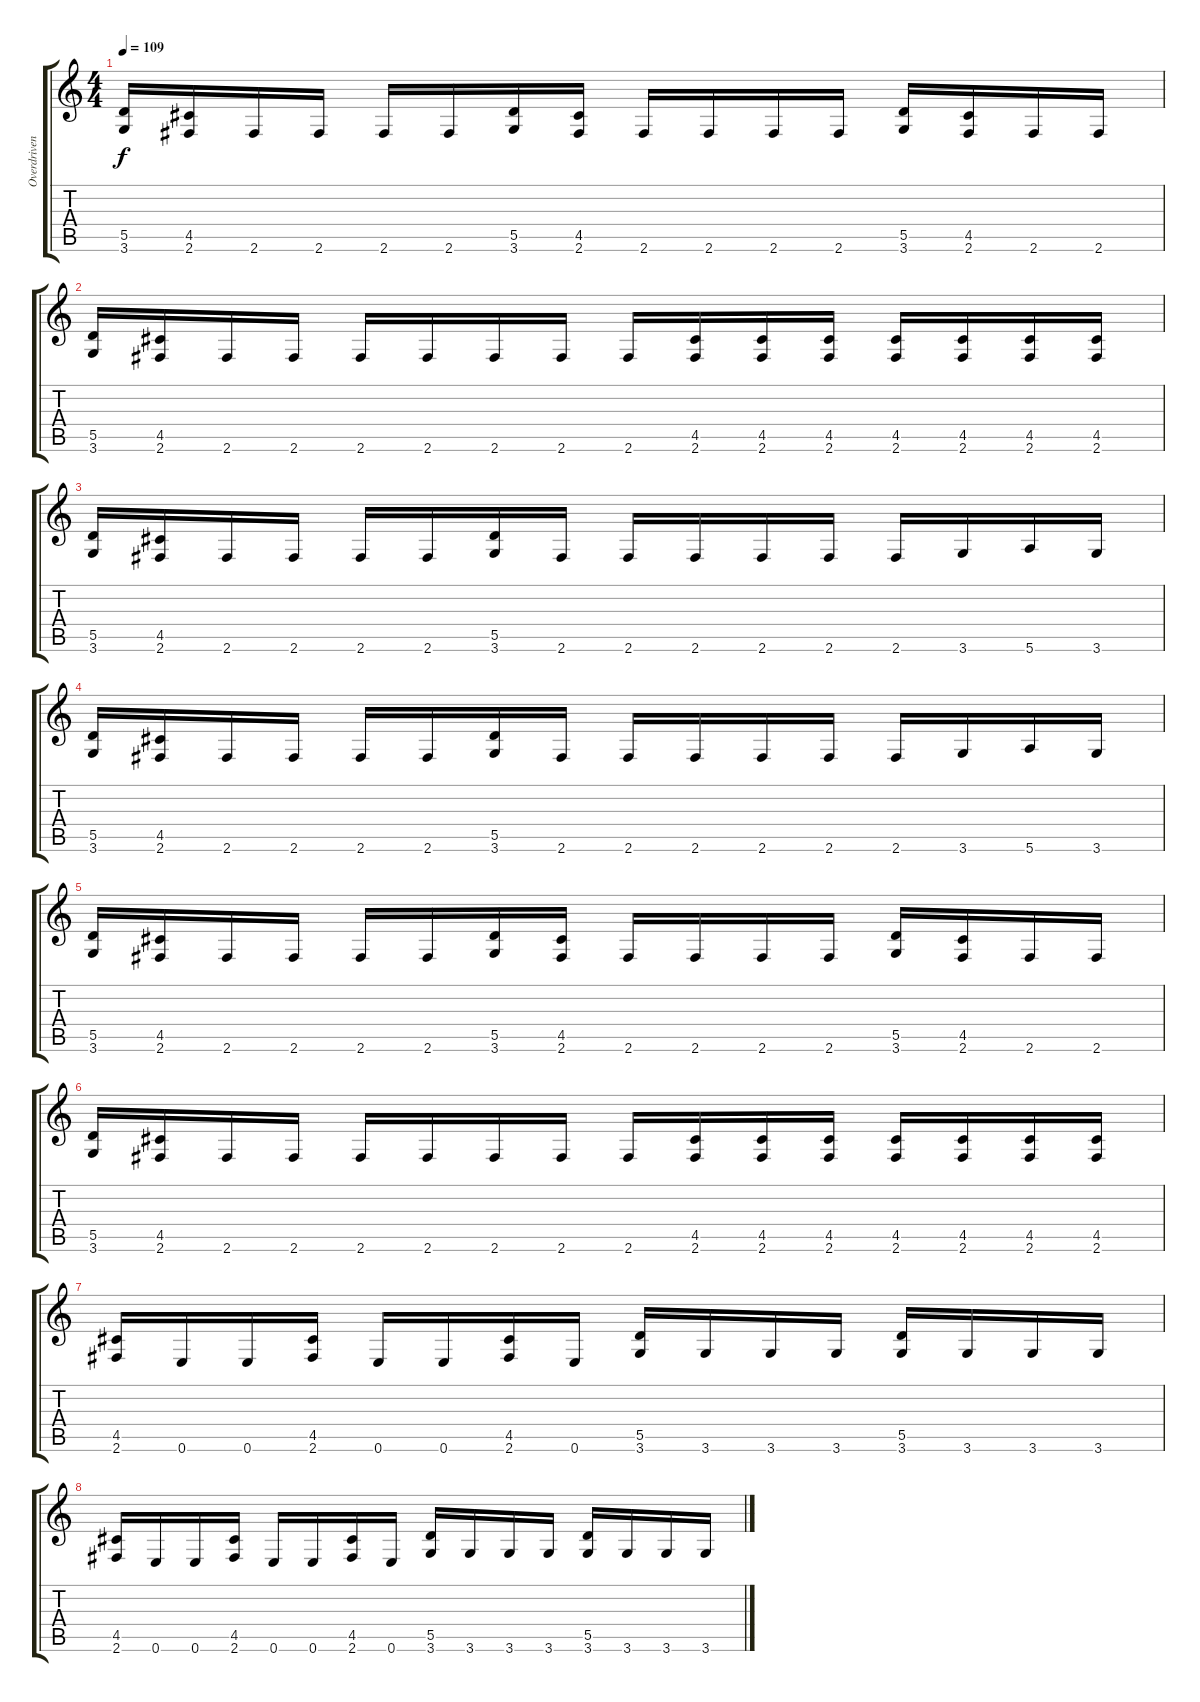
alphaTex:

\track ("Overdriven Guitar 1" "Overdriven") {instrument overdrivenguitar}
\staff {score tabs}
\tuning (E4 B3 G3 D3 A2 E2) {hide}
\ts (4 4)
\tempo 109
\clef g2
\ks c
(5.5 3.6).16{dy f} (4.5 2.6).16 2.6.16 2.6.16 2.6.16 2.6.16 (5.5 3.6).16 (4.5 2.6).16 2.6.16 2.6.16 2.6.16 2.6.16 (5.5 3.6).16 (4.5 2.6).16 2.6.16 2.6.16 |
(5.5 3.6).16 (4.5 2.6).16 2.6.16 2.6.16 2.6.16 2.6.16 2.6.16 2.6.16 2.6.16 (4.5 2.6).16 (4.5 2.6).16 (4.5 2.6).16 (4.5 2.6).16 (4.5 2.6).16 (4.5 2.6).16 (4.5 2.6).16 |
(5.5 3.6).16 (4.5 2.6).16 2.6.16 2.6.16 2.6.16 2.6.16 (5.5 3.6).16 2.6.16 2.6.16 2.6.16 2.6.16 2.6.16 2.6.16 3.6.16 5.6.16 3.6.16 |
(5.5 3.6).16 (4.5 2.6).16 2.6.16 2.6.16 2.6.16 2.6.16 (5.5 3.6).16 2.6.16 2.6.16 2.6.16 2.6.16 2.6.16 2.6.16 3.6.16 5.6.16 3.6.16 |
(5.5 3.6).16 (4.5 2.6).16 2.6.16 2.6.16 2.6.16 2.6.16 (5.5 3.6).16 (4.5 2.6).16 2.6.16 2.6.16 2.6.16 2.6.16 (5.5 3.6).16 (4.5 2.6).16 2.6.16 2.6.16 |
(5.5 3.6).16 (4.5 2.6).16 2.6.16 2.6.16 2.6.16 2.6.16 2.6.16 2.6.16 2.6.16 (4.5 2.6).16 (4.5 2.6).16 (4.5 2.6).16 (4.5 2.6).16 (4.5 2.6).16 (4.5 2.6).16 (4.5 2.6).16 |
(4.5 2.6).16 0.6.16 0.6.16 (4.5 2.6).16 0.6.16 0.6.16 (4.5 2.6).16 0.6.16 (5.5 3.6).16 3.6.16 3.6.16 3.6.16 (5.5 3.6).16 3.6.16 3.6.16 3.6.16 |
(4.5 2.6).16 0.6.16 0.6.16 (4.5 2.6).16 0.6.16 0.6.16 (4.5 2.6).16 0.6.16 (5.5 3.6).16 3.6.16 3.6.16 3.6.16 (5.5 3.6).16 3.6.16 3.6.16 3.6.16
